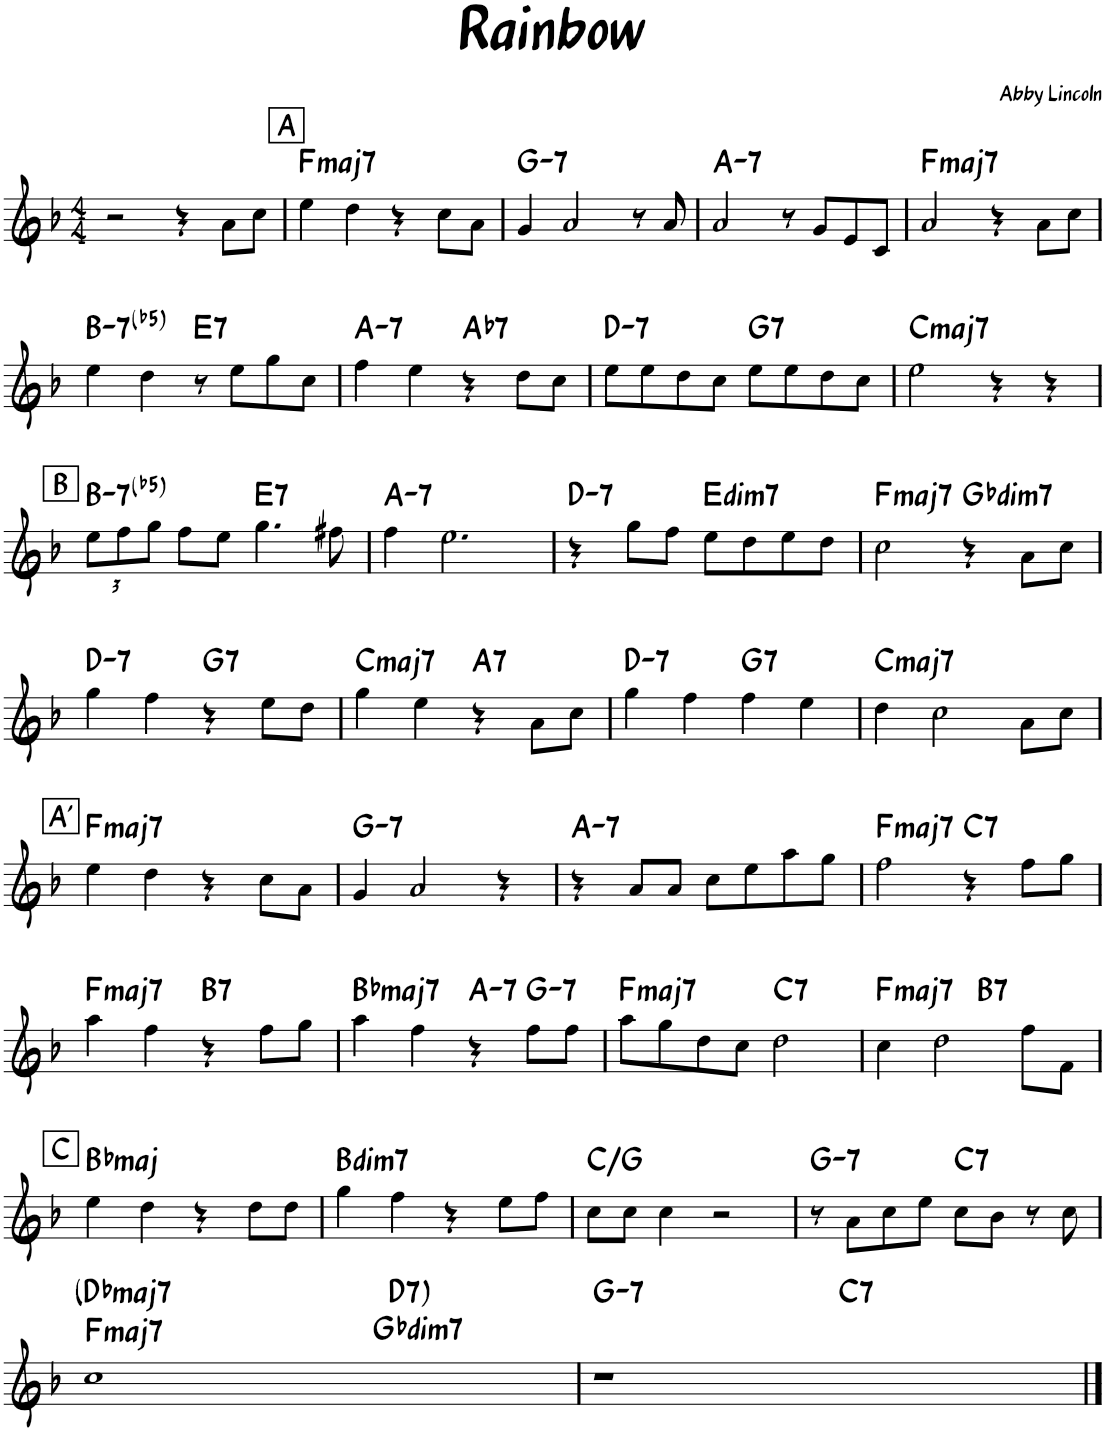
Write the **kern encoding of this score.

**kern	**harte
*part1	*part1
*staff1	*
*I"Piano	*
*I'Pno.	*
*clefG2	*
*k[b-]	*
*M4/4	*
=1	=1
2r	.
4r	.
8a\L	.
8cc\J	.
!!LO:REH:place=s1:a:B:rj:fs=14:t=A
=2	=2
!	!LO:H:kt=maj7
4ee\	F:maj7
4dd\	.
4r	.
8cc\L	.
8a\J	.
=3	=3
!	!LO:H:kt=7
4g/	G:min7
2a/	.
8r	.
8a/	.
=4	=4
!	!LO:H:kt=7
2a/	A:min7
8r	.
8g/L	.
8e/	.
8c/J	.
=5	=5
!	!LO:H:kt=maj7
2a/	F:maj7
4r	.
8a\L	.
8cc\J	.
!!LO:LB:g=z
=6	=6
!	!LO:H:kt=-7(b5)
4ee\	B:hdim7
4dd\	.
!	!LO:H:kt=7
8r	E:7
8ee\L	.
8gg\	.
8cc\J	.
=7	=7
!	!LO:H:kt=7
4ff\	A:min7
4ee\	.
!	!LO:H:kt=7
4r	Ab:7
8dd\L	.
8cc\J	.
=8	=8
!	!LO:H:kt=7
8ee\L	D:min7
8ee\	.
8dd\	.
8cc\J	.
!	!LO:H:kt=7
8ee\L	G:7
8ee\	.
8dd\	.
8cc\J	.
=9	=9
!	!LO:H:kt=maj7
2ee\	C:maj7
4r	.
4r	.
!!LO:LB:g=z
!!LO:REH:place=s1:a:B:rj:fs=14:t=B
=10	=10
*Xbrackettup	*
!	!LO:H:kt=-7(b5)
12ee\L	B:hdim7
12ff\	.
12gg\J	.
8ff\L	.
8ee\J	.
!	!LO:H:kt=7
4.gg\	E:7
8ff#X\	.
=11	=11
!	!LO:H:kt=7
4ff\	A:min7
2.ee\	.
=12	=12
!	!LO:H:kt=7
4r	D:min7
8gg\L	.
8ff\J	.
!	!LO:H:kt=dim7
8ee\L	E:dim7
8dd\	.
8ee\	.
8dd\J	.
=13	=13
!	!LO:H:kt=maj7
2cc\	F:maj7
!	!LO:H:kt=dim7
4r	Gb:dim7
8a\L	.
8cc\J	.
!!LO:LB:g=z
=14	=14
!	!LO:H:kt=7
4gg\	D:min7
4ff\	.
!	!LO:H:kt=7
4r	G:7
8ee\L	.
8dd\J	.
=15	=15
!	!LO:H:kt=maj7
4gg\	C:maj7
4ee\	.
!	!LO:H:kt=7
4r	A:7
8a\L	.
8cc\J	.
=16	=16
!	!LO:H:kt=7
4gg\	D:min7
4ff\	.
!	!LO:H:kt=7
4ff\	G:7
4ee\	.
=17	=17
!	!LO:H:kt=maj7
4dd\	C:maj7
2cc\	.
8a\L	.
8cc\J	.
!!LO:LB:g=z
!!LO:REH:place=s1:a:B:rj:fs=14:t=A'
=18	=18
!	!LO:H:kt=maj7
4ee\	F:maj7
4dd\	.
4r	.
8cc\L	.
8a\J	.
=19	=19
!	!LO:H:kt=7
4g/	G:min7
2a/	.
4r	.
=20	=20
!	!LO:H:kt=7
4r	A:min7
8a/L	.
8a/J	.
8cc\L	.
8ee\	.
8aa\	.
8gg\J	.
=21	=21
!	!LO:H:kt=maj7
2ff\	F:maj7
!	!LO:H:kt=7
4r	C:7
8ff\L	.
8gg\J	.
!!LO:LB:g=z
=22	=22
!	!LO:H:kt=maj7
4aa\	F:maj7
4ff\	.
!	!LO:H:kt=7
4r	B:7
8ff\L	.
8gg\J	.
=23	=23
!	!LO:H:kt=maj7
4aa\	Bb:maj7
4ff\	.
!	!LO:H:kt=7
4r	A:min7
!	!LO:H:kt=7
8ff\L	G:min7
8ff\J	.
=24	=24
!	!LO:H:kt=maj7
8aa\L	F:maj7
8gg\	.
8dd\	.
8cc\J	.
!	!LO:H:kt=7
2dd\	C:7
=25	=25
!	!LO:H:kt=maj7
*^	*
4cc\	2ryy	F:maj7
2dd\	.	.
!	!	!LO:H:kt=7
.	2ryy	B:7
8ff\L	.	.
8f\J	.	.
!!LO:LB:g=z	!!
!!LO:REH:place=s1:a:B:rj:fs=14:t=C	!!
=26	=26	=26
!	!	!LO:H:kt=maj
*v	*v	*
4ee\	Bb:maj
4dd\	.
4r	.
8dd\L	.
8dd\J	.
=27	=27
!	!LO:H:kt=dim7
4gg\	B:dim7
4ff\	.
4r	.
8ee\L	.
8ff\J	.
=28	=28
8cc\L	C:maj/5
8cc\J	.
4cc\	.
2r	.
=29	=29
!	!LO:H:kt=7
8r	G:min7
8a\L	.
8cc\	.
8ee\J	.
!	!LO:H:kt=7
8cc\L	C:7
8b-\J	.
8r	.
8cc\	.
!!LO:LB:g=z
=30	=30
!	!LO:H:n=1:kt=maj7
!	!LO:H:n=2:kt=maj7
*^	*
1cc	2ryy	Db:maj7 F:maj7
!	!	!LO:H:n=1:kt=7
!	!	!LO:H:n=2:kt=dim7
.	2ryy	D:7 Gb:dim7
=31	=31	=31
!	!	!LO:H:kt=7
1r	2ryy	G:min7
!	!	!LO:H:kt=7
.	2ryy	C:7
*v	*v	*
==	==
*-	*-
